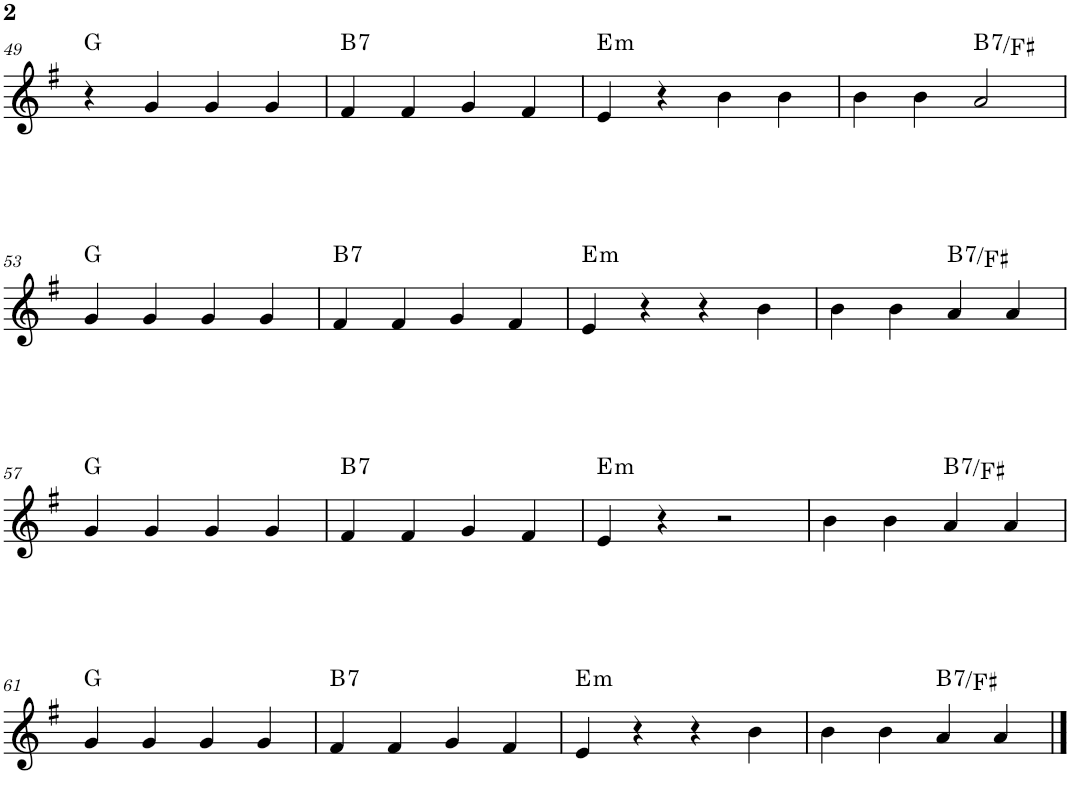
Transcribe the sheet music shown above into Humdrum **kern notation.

**kern	**harte
*part1	*part1
*staff1	*
*I"Piano	*
*I'Pno.	*
!!LO:PB:g=z
*clefG2	*
*k[f#]	*
*M4/4	*
=49	=49
4r	G:maj
4g/	.
4g/	.
4g/	.
=50	=50
!	!LO:H:kt=7
4f#/	B:7
4f#/	.
4g/	.
4f#/	.
=51	=51
!	!LO:H:kt=m
4e/	E:min
4r	.
4b\	.
4b\	.
=52	=52
4b\	.
4b\	.
!	!LO:H:kt=7
2a/	B:7/5
!!LO:LB:g=z
=53	=53
4g/	G:maj
4g/	.
4g/	.
4g/	.
=54	=54
!	!LO:H:kt=7
4f#/	B:7
4f#/	.
4g/	.
4f#/	.
=55	=55
!	!LO:H:kt=m
4e/	E:min
4r	.
4r	.
4b\	.
=56	=56
4b\	.
4b\	.
!	!LO:H:kt=7
4a/	B:7/5
4a/	.
!!LO:LB:g=z
=57	=57
4g/	G:maj
4g/	.
4g/	.
4g/	.
=58	=58
!	!LO:H:kt=7
4f#/	B:7
4f#/	.
4g/	.
4f#/	.
=59	=59
!	!LO:H:kt=m
4e/	E:min
4r	.
2r	.
=60	=60
4b\	.
4b\	.
!	!LO:H:kt=7
4a/	B:7/5
4a/	.
!!LO:LB:g=z
=61	=61
4g/	G:maj
4g/	.
4g/	.
4g/	.
=62	=62
!	!LO:H:kt=7
4f#/	B:7
4f#/	.
4g/	.
4f#/	.
=63	=63
!	!LO:H:kt=m
4e/	E:min
4r	.
4r	.
4b\	.
=64	=64
4b\	.
4b\	.
!	!LO:H:kt=7
4a/	B:7/5
4a/	.
==	==
*-	*-
